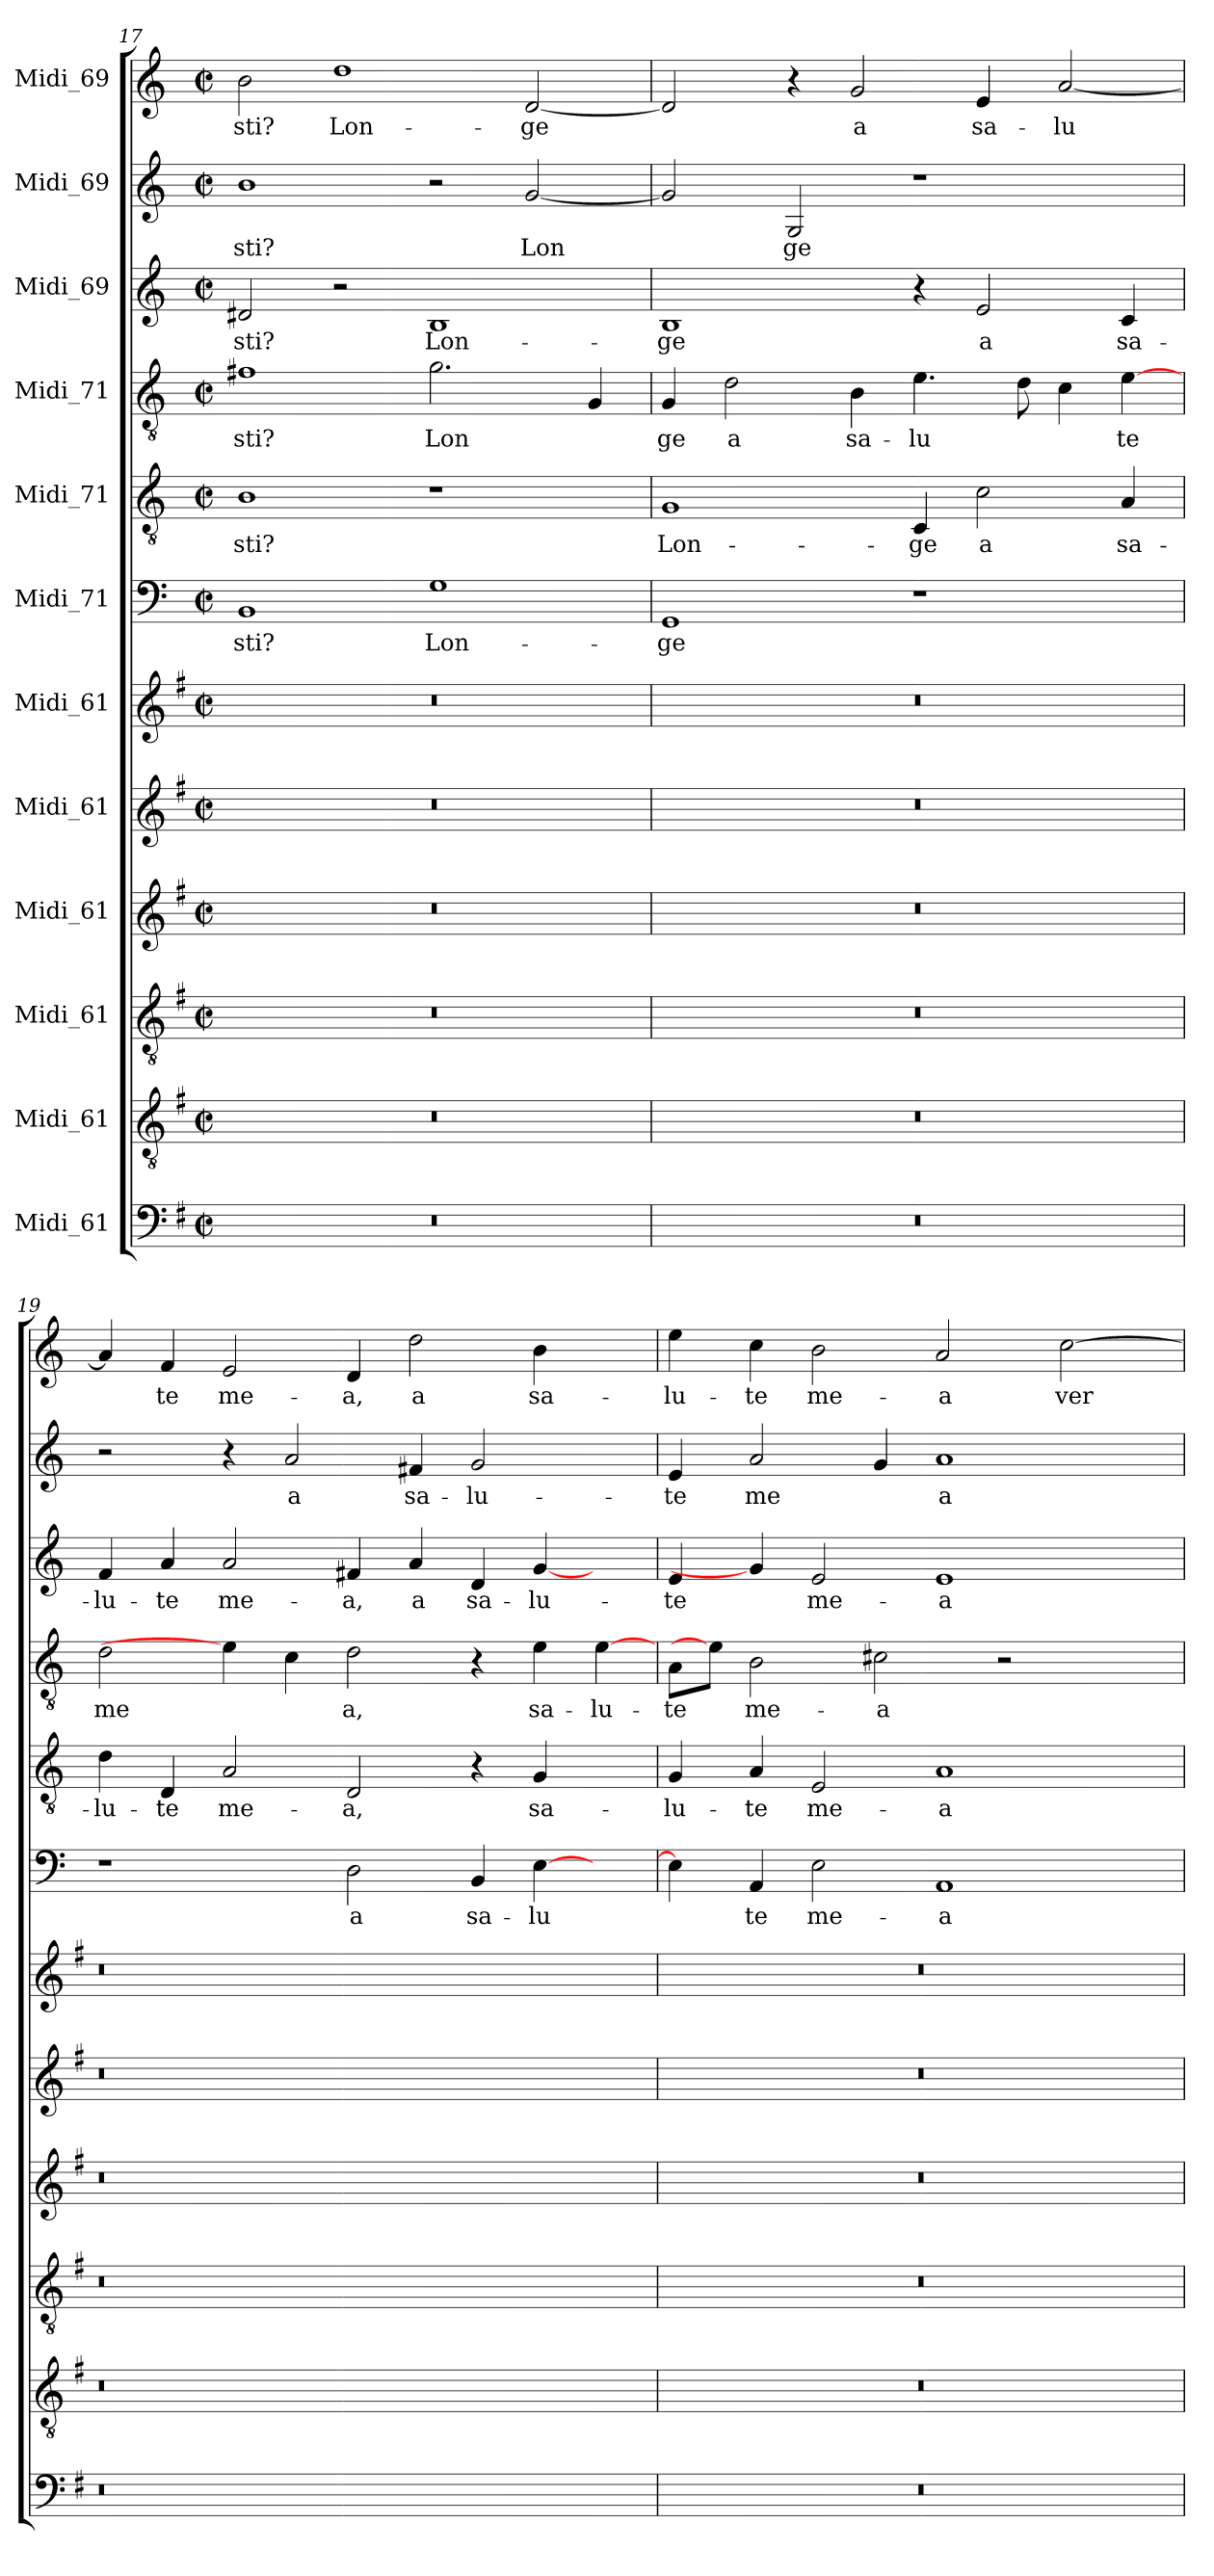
**kern	**kern	**kern	**kern	**kern	**kern	**kern	**text	**kern	**text	**kern	**text	**kern	**text	**kern	**text	**kern	**text
*part12	*part11	*part10	*part9	*part8	*part7	*part6	*part6	*part5	*part5	*part4	*part4	*part3	*part3	*part2	*part2	*part1	*part1
*staff12	*staff11	*staff10	*staff9	*staff8	*staff7	*staff6	*staff6	*staff5	*staff5	*staff4	*staff4	*staff3	*staff3	*staff2	*staff2	*staff1	*staff1
*I"Midi_61	*I"Midi_61	*I"Midi_61	*I"Midi_61	*I"Midi_61	*I"Midi_61	*I"Midi_71	*	*I"Midi_71	*	*I"Midi_71	*	*I"Midi_69	*	*I"Midi_69	*	*I"Midi_69	*
!!LO:LB:g=z
*clefF4	*clefGv2	*clefGv2	*clefG2	*clefG2	*clefG2	*clefF4	*	*clefGv2	*	*clefGv2	*	*clefG2	*	*clefG2	*	*clefG2	*
*ITrd4c7	*ITrd4c7	*ITrd4c7	*ITrd4c7	*ITrd4c7	*ITrd4c7	*	*	*	*	*	*	*	*	*	*	*	*
*k[]	*k[]	*k[]	*k[]	*k[]	*k[]	*k[]	*	*k[]	*	*k[]	*	*k[]	*	*k[]	*	*k[]	*
*C:	*C:	*C:	*C:	*C:	*C:	*C:	*	*C:	*	*C:	*	*C:	*	*C:	*	*C:	*
*M4/2	*M4/2	*M4/2	*M4/2	*M4/2	*M4/2	*M4/2	*	*M4/2	*	*M4/2	*	*M4/2	*	*M4/2	*	*M4/2	*
*met(c|)	*met(c|)	*met(c|)	*met(c|)	*met(c|)	*met(c|)	*met(c|)	*	*met(c|)	*	*met(c|)	*	*met(c|)	*	*met(c|)	*	*met(c|)	*
=17	=17	=17	=17	=17	=17	=17	=17	=17	=17	=17	=17	=17	=17	=17	=17	=17	=17
!	!	!	!	!	!	!	!LO:LY:b	!	!LO:LY:b	!	!LO:LY:b	!	!LO:LY:b	!	!LO:LY:b	!	!LO:LY:b
0r	0r	0r	0r	0r	0r	1BB	-sti?	1B	-sti?	1f#X	-sti?	2d#X	sti?	1b	sti?	2b	-sti?
!	!	!	!	!	!	!	!	!	!	!	!	!	!	!	!	!	!LO:LY:b
.	.	.	.	.	.	.	.	.	.	.	.	2r	.	.	.	1dd	Lon-
!	!	!	!	!	!	!	!LO:LY:b	!	!	!	!LO:LY:b	!	!LO:LY:b	!	!	!	!
.	.	.	.	.	.	1G	Lon-	1r	.	2.g	Lon	1B	Lon-	2r	.	.	.
!	!	!	!	!	!	!	!	!	!	!	!	!	!	!	!LO:LY:b	!	!LO:LY:b
.	.	.	.	.	.	.	.	.	.	.	.	.	.	[2g	Lon	[2d	-ge
.	.	.	.	.	.	.	.	.	.	4G	.	.	.	.	.	.	.
=18	=18	=18	=18	=18	=18	=18	=18	=18	=18	=18	=18	=18	=18	=18	=18	=18	=18
!	!	!	!	!	!	!	!LO:LY:b	!	!LO:LY:b	!	!LO:LY:b	!	!LO:LY:b	!	!	!	!
0r	0r	0r	0r	0r	0r	1GG	-ge	1G	Lon-	4G	ge	1B	-ge	2g]	.	2d]	.
!	!	!	!	!	!	!	!	!	!	!	!LO:LY:b	!	!	!	!	!	!
.	.	.	.	.	.	.	.	.	.	2d	a	.	.	.	.	.	.
!	!	!	!	!	!	!	!	!	!	!	!	!	!	!	!LO:LY:b	!	!
.	.	.	.	.	.	.	.	.	.	.	.	.	.	2G	ge	4r	.
!	!	!	!	!	!	!	!	!	!	!	!LO:LY:b	!	!	!	!	!	!LO:LY:b
.	.	.	.	.	.	.	.	.	.	4B	sa-	.	.	.	.	2g	a
!	!	!	!	!	!	!	!	!	!LO:LY:b	!	!LO:LY:b	!	!	!	!	!	!
.	.	.	.	.	.	1r	.	4C	-ge	4.e	-lu	4r	.	1r	.	.	.
!	!	!	!	!	!	!	!	!	!LO:LY:b	!	!	!	!LO:LY:b	!	!	!	!LO:LY:b
.	.	.	.	.	.	.	.	2c	a	.	.	2e	a	.	.	4e	sa-
.	.	.	.	.	.	.	.	.	.	8d	.	.	.	.	.	.	.
!	!	!	!	!	!	!	!	!	!	!	!	!	!	!	!	!	!LO:LY:b
.	.	.	.	.	.	.	.	.	.	4c	.	.	.	.	.	[2a	-lu
!	!	!	!	!	!	!	!	!	!LO:LY:b	!	!LO:LY:b	!	!LO:LY:b	!	!	!	!
.	.	.	.	.	.	.	.	4A	sa-	[4e	te	4c	sa-	.	.	.	.
=19	=19	=19	=19	=19	=19	=19	=19	=19	=19	=19	=19	=19	=19	=19	=19	=19	=19
!	!	!	!	!	!	!	!	!	!LO:LY:b	!	!LO:LY:b	!	!LO:LY:b	!	!	!	!
0r	0r	0r	0r	0r	0r	1r	.	4d	-lu-	2d	me	4f	-lu-	2r	.	4a]	.
!	!	!	!	!	!	!	!	!	!LO:LY:b	!	!	!	!LO:LY:b	!	!	!	!LO:LY:b
.	.	.	.	.	.	.	.	4D	-te	.	.	4a	-te	.	.	4f	te
!	!	!	!	!	!	!	!	!	!LO:LY:b	!	!	!	!LO:LY:b	!	!	!	!LO:LY:b
.	.	.	.	.	.	.	.	2A	me-	4e]	.	2a	me-	4r	.	2e	me-
!	!	!	!	!	!	!	!	!	!	!	!	!	!	!	!LO:LY:b	!	!
.	.	.	.	.	.	.	.	.	.	4c	.	.	.	2a	a	.	.
!	!	!	!	!	!	!	!LO:LY:b	!	!LO:LY:b	!	!LO:LY:b	!	!LO:LY:b	!	!	!	!LO:LY:b
.	.	.	.	.	.	2D	a	2D	-a,	2d	a,	4f#X	-a,	.	.	4d	-a,
!	!	!	!	!	!	!	!	!	!	!	!	!	!LO:LY:b	!	!LO:LY:b	!	!LO:LY:b
.	.	.	.	.	.	.	.	.	.	.	.	4a	a	4f#X	sa-	2dd	a
!	!	!	!	!	!	!	!LO:LY:b	!	!	!	!	!	!LO:LY:b	!	!LO:LY:b	!	!
.	.	.	.	.	.	4BB	sa-	4r	.	4r	.	4d	sa-	2g	-lu-	.	.
!	!	!	!	!	!	!	!LO:LY:b	!	!LO:LY:b	!	!LO:LY:b	!	!LO:LY:b	!	!	!	!LO:LY:b
.	.	.	.	.	.	[4E	-lu	4G	sa-	4e	sa-	[4g	-lu-	.	.	4b	sa-
!	!	!	!	!	!	!	!	!	!	!	!LO:LY:b	!	!	!	!	!	!
4ryy	4ryy	4ryy	4ryy	4ryy	4ryy	4ryy	.	4ryy	.	[4e	-lu-	4ryy	.	4ryy	.	4ryy	.
=20	=20	=20	=20	=20	=20	=20	=20	=20	=20	=20	=20	=20	=20	=20	=20	=20	=20
!	!	!	!	!	!	!	!	!	!LO:LY:b	!	!LO:LY:b	!	!LO:LY:b	!	!LO:LY:b	!	!LO:LY:b
0r	0r	0r	0r	0r	0r	4E]	.	4G	-lu-	8A\L	-te	4e	-te	4e	-te	4ee	-lu-
.	.	.	.	.	.	.	.	.	.	8e\J]	.	.	.	.	.	.	.
!	!	!	!	!	!	!	!LO:LY:b	!	!LO:LY:b	!	!LO:LY:b	!	!	!	!LO:LY:b	!	!LO:LY:b
.	.	.	.	.	.	4AA	te	4A	-te	2B	me-	4g]	.	2a	me	4cc	-te
!	!	!	!	!	!	!	!LO:LY:b	!	!LO:LY:b	!	!	!	!LO:LY:b	!	!	!	!LO:LY:b
.	.	.	.	.	.	2E	me-	2E	me-	.	.	2e	me-	.	.	2b	me-
!	!	!	!	!	!	!	!	!	!	!	!LO:LY:b	!	!	!	!	!	!
.	.	.	.	.	.	.	.	.	.	2c#X	-a	.	.	4g	.	.	.
!	!	!	!	!	!	!	!LO:LY:b	!	!LO:LY:b	!	!	!	!LO:LY:b	!	!LO:LY:b	!	!LO:LY:b
.	.	.	.	.	.	1AA	-a	1A	-a	.	.	1e	-a	1a	a	2a	-a
.	.	.	.	.	.	.	.	.	.	2r	.	.	.	.	.	.	.
!	!	!	!	!	!	!	!	!	!	!	!	!	!	!	!	!	!LO:LY:b
.	.	.	.	.	.	.	.	.	.	.	.	.	.	.	.	[2cc	ver
.	.	.	.	.	.	.	.	.	.	4ryy	.	.	.	.	.	.	.
=	=	=	=	=	=	=	=	=	=	=	=	=	=	=	=	=	=
*-	*-	*-	*-	*-	*-	*-	*-	*-	*-	*-	*-	*-	*-	*-	*-	*-	*-
